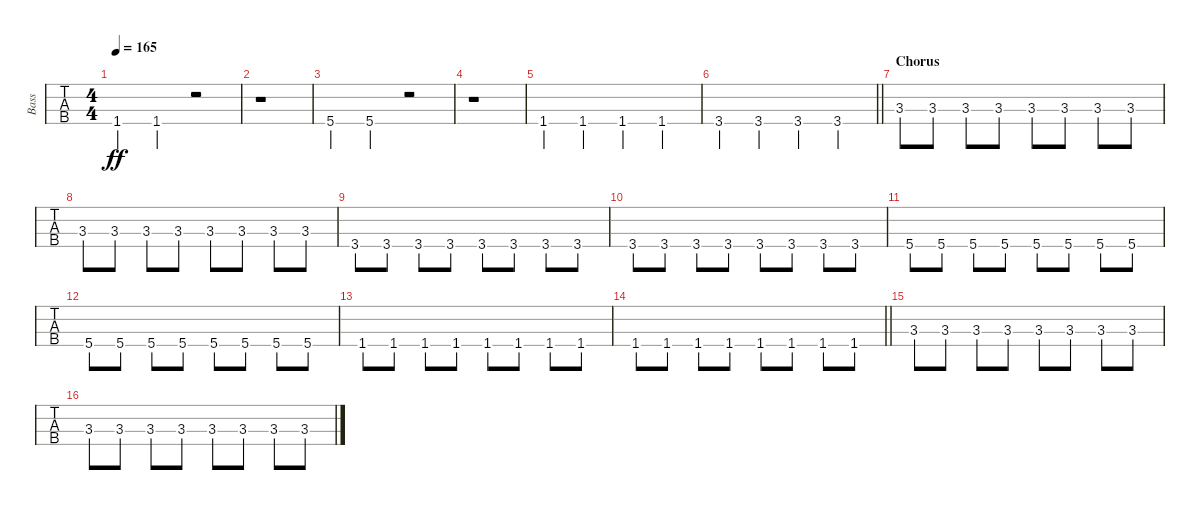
\track ("Bass" "Bass") {instrument electricbasspick}
\staff {tabs}
\tuning (G2 D2 A1 E1) {hide}
\ts (4 4)
\tempo 165
\clef f4
\ks c
1.4.4{dy ff} 1.4.4 r.2 |
r.1 |
5.4.4 5.4.4 r.2 |
r.1 |
1.4.4 1.4.4 1.4.4 1.4.4 |
\barLineRight lightlight
3.4.4 3.4.4 3.4.4 3.4.4 |
\section ("" "Chorus")
3.3.8 3.3.8 3.3.8 3.3.8 3.3.8 3.3.8 3.3.8 3.3.8 |
3.3.8 3.3.8 3.3.8 3.3.8 3.3.8 3.3.8 3.3.8 3.3.8 |
3.4.8 3.4.8 3.4.8 3.4.8 3.4.8 3.4.8 3.4.8 3.4.8 |
3.4.8 3.4.8 3.4.8 3.4.8 3.4.8 3.4.8 3.4.8 3.4.8 |
5.4.8 5.4.8 5.4.8 5.4.8 5.4.8 5.4.8 5.4.8 5.4.8 |
5.4.8 5.4.8 5.4.8 5.4.8 5.4.8 5.4.8 5.4.8 5.4.8 |
1.4.8 1.4.8 1.4.8 1.4.8 1.4.8 1.4.8 1.4.8 1.4.8 |
\barLineRight lightlight
1.4.8 1.4.8 1.4.8 1.4.8 1.4.8 1.4.8 1.4.8 1.4.8 |
3.3.8 3.3.8 3.3.8 3.3.8 3.3.8 3.3.8 3.3.8 3.3.8 |
3.3.8 3.3.8 3.3.8 3.3.8 3.3.8 3.3.8 3.3.8 3.3.8
